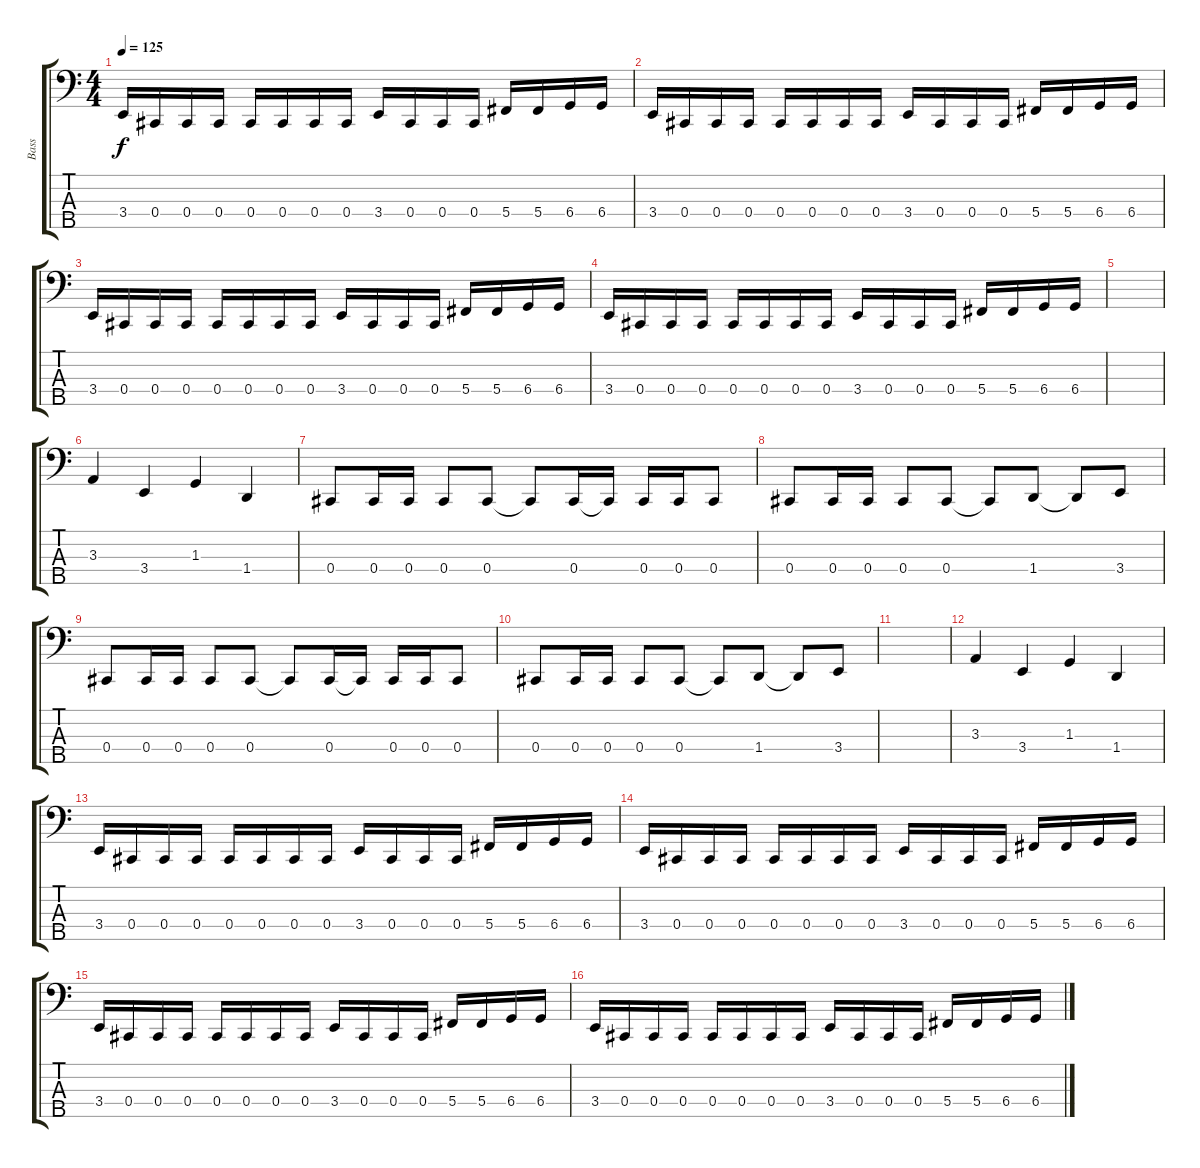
\track ("Bass" "Bass") {instrument electricbassfinger}
\staff {score tabs}
\tuning (E2 B1 Gb1 Db1 Ab0) {hide}
\ts (4 4)
\tempo 125
\clef f4
\ks c
3.4.16{dy f} 0.4.16 0.4.16 0.4.16 0.4.16 0.4.16 0.4.16 0.4.16 3.4.16 0.4.16 0.4.16 0.4.16 5.4.16 5.4.16 6.4.16 6.4.16 |
3.4.16 0.4.16 0.4.16 0.4.16 0.4.16 0.4.16 0.4.16 0.4.16 3.4.16 0.4.16 0.4.16 0.4.16 5.4.16 5.4.16 6.4.16 6.4.16 |
3.4.16 0.4.16 0.4.16 0.4.16 0.4.16 0.4.16 0.4.16 0.4.16 3.4.16 0.4.16 0.4.16 0.4.16 5.4.16 5.4.16 6.4.16 6.4.16 |
3.4.16 0.4.16 0.4.16 0.4.16 0.4.16 0.4.16 0.4.16 0.4.16 3.4.16 0.4.16 0.4.16 0.4.16 5.4.16 5.4.16 6.4.16 6.4.16 |
|
3.3.4 3.4.4 1.3.4 1.4.4 |
0.4.8 0.4.16 0.4.16 0.4.8 0.4.8 0.4{t}.8 0.4.16 0.4{t}.16 0.4.16 0.4.16 0.4.8 |
0.4.8 0.4.16 0.4.16 0.4.8 0.4.8 0.4{t}.8 1.4.8 1.4{t}.8 3.4.8 |
0.4.8 0.4.16 0.4.16 0.4.8 0.4.8 0.4{t}.8 0.4.16 0.4{t}.16 0.4.16 0.4.16 0.4.8 |
0.4.8 0.4.16 0.4.16 0.4.8 0.4.8 0.4{t}.8 1.4.8 1.4{t}.8 3.4.8 |
|
3.3.4 3.4.4 1.3.4 1.4.4 |
3.4.16 0.4.16 0.4.16 0.4.16 0.4.16 0.4.16 0.4.16 0.4.16 3.4.16 0.4.16 0.4.16 0.4.16 5.4.16 5.4.16 6.4.16 6.4.16 |
3.4.16 0.4.16 0.4.16 0.4.16 0.4.16 0.4.16 0.4.16 0.4.16 3.4.16 0.4.16 0.4.16 0.4.16 5.4.16 5.4.16 6.4.16 6.4.16 |
3.4.16 0.4.16 0.4.16 0.4.16 0.4.16 0.4.16 0.4.16 0.4.16 3.4.16 0.4.16 0.4.16 0.4.16 5.4.16 5.4.16 6.4.16 6.4.16 |
3.4.16 0.4.16 0.4.16 0.4.16 0.4.16 0.4.16 0.4.16 0.4.16 3.4.16 0.4.16 0.4.16 0.4.16 5.4.16 5.4.16 6.4.16 6.4.16
